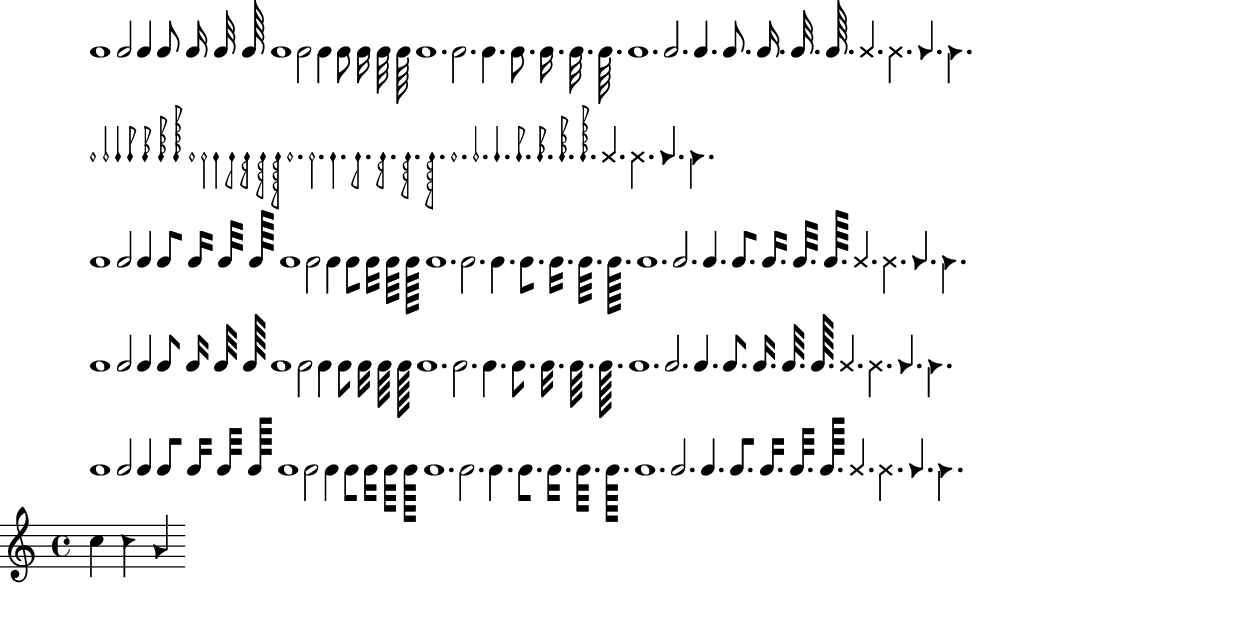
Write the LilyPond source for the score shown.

%% Generated by lilypond-book
%% Options: [exampleindent=10.16\mm,indent=0\mm,line-width=160\mm,paper-height=845.047\pt,paper-width=597.508\pt,papersize='(cons (* 597.508 pt) (* 845.047 pt))]
\include "lilypond-book-preamble.ly"


% ****************************************************************
% Start cut-&-pastable-section
% ****************************************************************

#(ly:set-option 'eps-box-padding 3.000000)



\paper {
  #(set-paper-size '(cons (* 597.508 pt) (* 845.047 pt)))
  indent = 0\mm
  line-width = 160\mm
  % offset the left padding, also add 1mm as lilypond creates cropped
  % images with a little space on the right
  line-width = #(- line-width (* mm  3.000000) (* mm 1))
}

\layout {
  
}




% ****************************************************************
% ly snippet:
% ****************************************************************
\sourcefilename "/lilypond-2.25.15/input/regression/markup-note.ly"
\sourcefileline 0
\header {

  texidoc = "The note markup function may be used to make metronome
 markings. It works for a variety of flag, dot and duration settings."
}
\version "2.21.0"

mrkp =
\markup {
   \note {1} #UP
   \note {2} #UP
   \note {4} #UP
   \note {8} #UP
   \note {16} #UP
   \note {32} #UP
   \note {64} #UP

   \note {1} #DOWN
   \note {2} #DOWN
   \note {4} #DOWN
   \note {8} #DOWN
   \note {16} #DOWN
   \note {32} #DOWN
   \note {64} #DOWN

   \note {1.} #DOWN
   \note {2.} #DOWN
   \note {4.} #DOWN
   \note {8.} #DOWN
   \note {16.} #DOWN
   \note {32.} #DOWN
   \note {64.} #DOWN

   \note {1.} #UP
   \note {2.} #UP
   \note {4.} #UP
   \note {8.} #UP
   \note {16.} #UP
   \note {32.} #UP
   \note {64.} #UP

   \override #'(style . cross)
   { \note-by-number #2 #1 #UP
     \note-by-number #2 #1 #DOWN
   }
   \override #'(style . triangle)
   { \note-by-number #2 #1 #UP
     \note-by-number #2 #1 #DOWN
   }
}

\score {
  \relative
  {
    c''4^\markup {
            \column {
                    \mrkp
                    \override #'(style . mensural) \mrkp
                    \override #'(flag-style . modern-straight-flag) \mrkp
                    \override #'(flag-style . old-straight-flag) \mrkp
                    \override #'(flag-style . flat-flag) \mrkp
            }
    }
    \override NoteHead.style = #'triangle
    c4 a
  }
  \layout {
    \context {
      \Score
      \override PaperColumn.keep-inside-line = ##f
    }
  }
}



% ****************************************************************
% end ly snippet
% ****************************************************************
